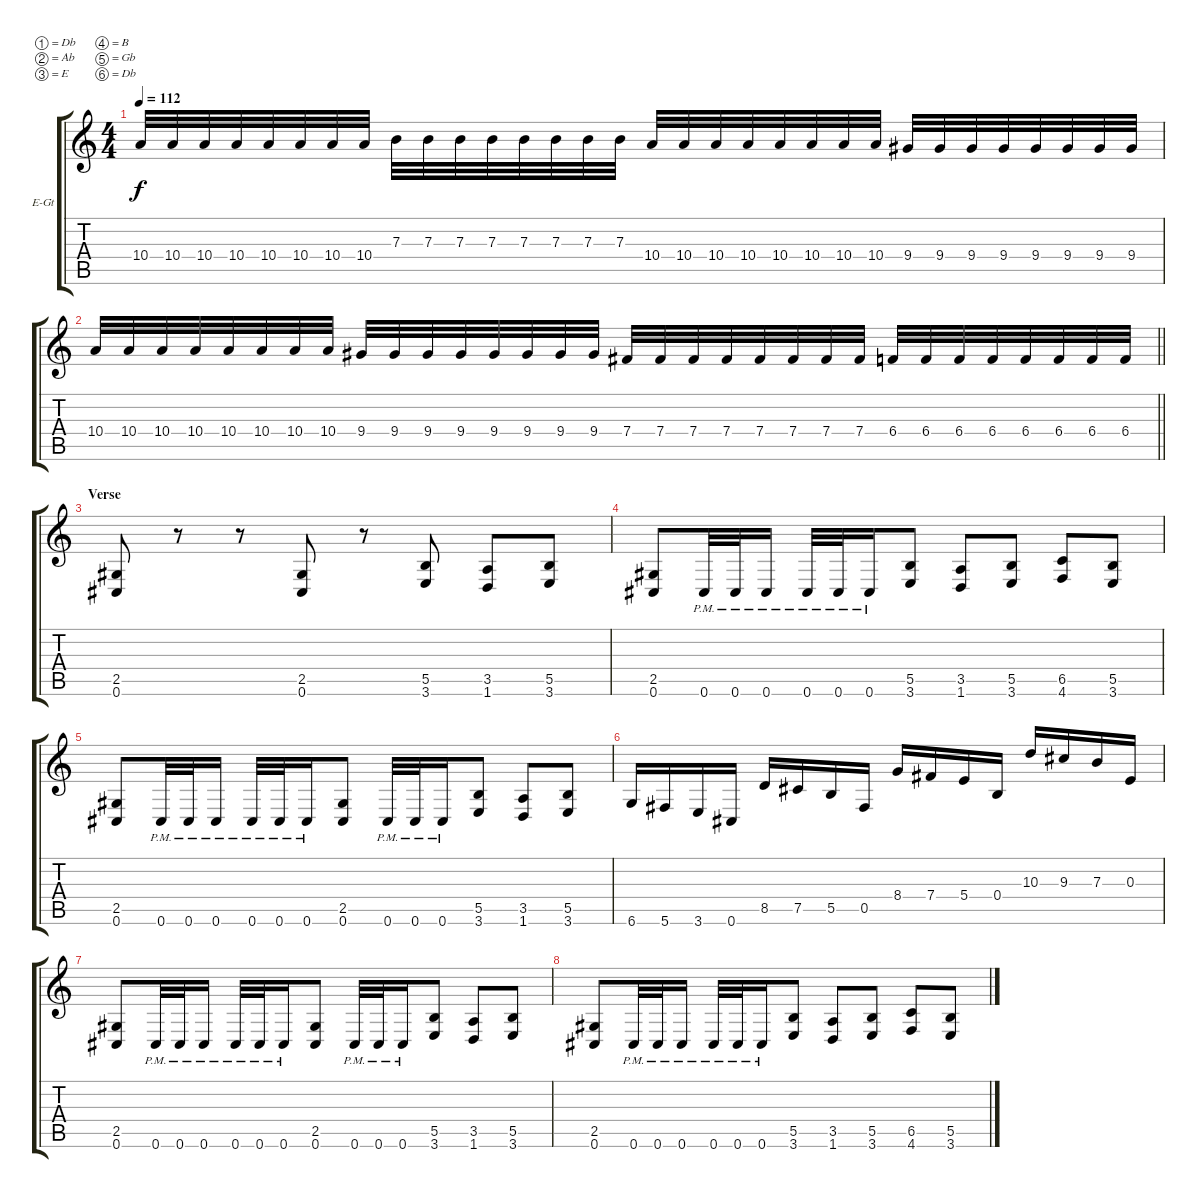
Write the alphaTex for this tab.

\bracketExtendMode groupsimilarinstruments
\firstSystemTrackNameOrientation horizontal
\otherSystemsTrackNameOrientation horizontal
\track ("Guitar II" "E-Gt") {instrument distortionguitar}
\staff {score tabs}
\tuning (Db4 Ab3 E3 B2 Gb2 Db2)
\ts (4 4)
\tempo 112
\clef g2
\ks c
10.4.32{dy f} 10.4.32 10.4.32 10.4.32 10.4.32 10.4.32 10.4.32 10.4.32 7.3.32 7.3.32 7.3.32 7.3.32 7.3.32 7.3.32 7.3.32 7.3.32 10.4.32 10.4.32 10.4.32 10.4.32 10.4.32 10.4.32 10.4.32 10.4.32 9.4.32 9.4.32 9.4.32 9.4.32 9.4.32 9.4.32 9.4.32 9.4.32 |
\barLineRight lightlight
10.4.32 10.4.32 10.4.32 10.4.32 10.4.32 10.4.32 10.4.32 10.4.32 9.4.32 9.4.32 9.4.32 9.4.32 9.4.32 9.4.32 9.4.32 9.4.32 7.4.32 7.4.32 7.4.32 7.4.32 7.4.32 7.4.32 7.4.32 7.4.32 6.4.32 6.4.32 6.4.32 6.4.32 6.4.32 6.4.32 6.4.32 6.4.32 |
\section ("" "Verse")
(2.5 0.6).8 r.8 r.8 (2.5 0.6).8 r.8 (5.5 3.6).8 (3.5 1.6).8 (5.5 3.6).8 |
(2.5 0.6).8 0.6{pm}.32 0.6{pm}.32 0.6{pm}.16 0.6{pm}.32 0.6{pm}.32 0.6{pm}.16 (5.5 3.6).8 (3.5 1.6).8 (5.5 3.6).8 (6.5 4.6).8 (5.5 3.6).8 |
(2.5 0.6).8 0.6{pm}.32 0.6{pm}.32 0.6{pm}.16 0.6{pm}.32 0.6{pm}.32 0.6{pm}.16 (2.5 0.6).8 0.6{pm}.32 0.6{pm}.32 0.6{pm}.16 (5.5 3.6).8 (3.5 1.6).8 (5.5 3.6).8 |
6.6.16 5.6.16 3.6.16 0.6.16 8.5.16 7.5.16 5.5.16 0.5.16 8.4.16 7.4.16 5.4.16 0.4.16 10.3.16 9.3.16 7.3.16 0.3.16 |
(2.5 0.6).8 0.6{pm}.32 0.6{pm}.32 0.6{pm}.16 0.6{pm}.32 0.6{pm}.32 0.6{pm}.16 (2.5 0.6).8 0.6{pm}.32 0.6{pm}.32 0.6{pm}.16 (5.5 3.6).8 (3.5 1.6).8 (5.5 3.6).8 |
(2.5 0.6).8 0.6{pm}.32 0.6{pm}.32 0.6{pm}.16 0.6{pm}.32 0.6{pm}.32 0.6{pm}.16 (5.5 3.6).8 (3.5 1.6).8 (5.5 3.6).8 (6.5 4.6).8 (5.5 3.6).8
